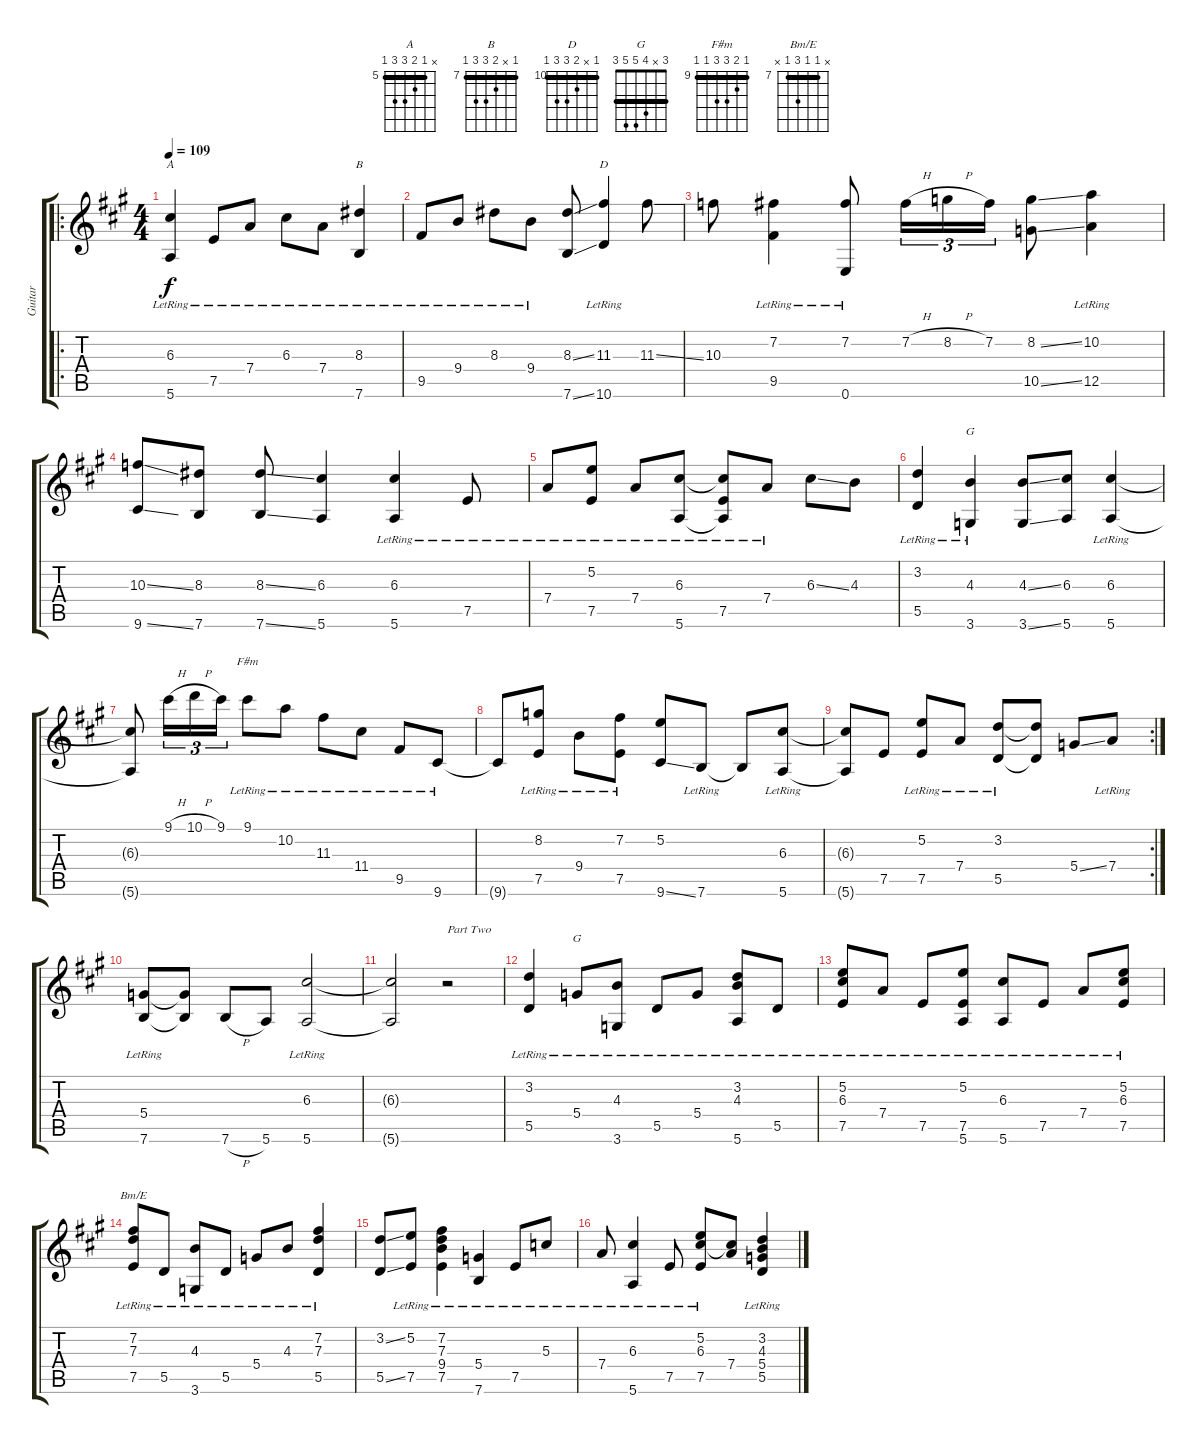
\track ("Guitar" "Guitar") {instrument acousticguitarnylon}
\staff {score tabs}
\tuning (E4 B3 G3 D3 A2 E2) {hide}
\chord ("A" x 5 6 7 7 5) {firstfret 5 barre 5}
\chord ("B" 7 x 8 9 9 7) {firstfret 7 barre 7}
\chord ("D" 10 x 11 12 12 10) {firstfret 10 barre 10}
\chord ("G" x 3 4 5 5 3) {firstfret 2 barre 3}
\chord ("F#m" 9 10 11 11 9 9) {firstfret 9 barre 9}
\chord ("G" 3 x 4 5 5 3) {barre 3}
\chord ("Bm/E" x 7 7 9 7 x) {firstfret 7 barre 7}
\ro
\ts (4 4)
\tempo 109
\clef g2
\ks a
(6.3 5.6{lr}).4{ch "A" dy f instrument acousticguitarnylon} 7.5{lr}.8 7.4{lr}.8 6.3{lr}.8 7.4{lr}.8 (8.3{lr} 7.6{lr}).4{ch "B"} |
9.5{lr}.8 9.4{lr}.8 8.3{lr}.8 9.4{lr}.8 (8.3{ss} 7.6{ss}).8 (11.3 10.6{lr}).4{ch "D"} 11.3{ss}.8 |
10.3.8 (7.2{lr} 9.5{lr}).4 (7.2 0.6{lr}).8 7.2{h}.16{tu (3 2)} 8.2{h}.16{tu (3 2)} 7.2.16{tu (3 2)} (8.2{ss} 10.5{ss}).8 (10.2{lr} 12.5{lr}).4 |
(10.3{ss} 9.6{ss}).8 (8.3 7.6).8 (8.3{ss} 7.6{ss}).8 (6.3 5.6).4 (6.3{lr} 5.6).4 7.5{lr}.8 |
7.4{lr}.8 (5.2{lr} 7.5).8 7.4{lr}.8 (6.3{lr} 5.6).8 (6.3{t} 7.5{lr} 5.6{t}).8 7.4{lr}.8 6.3{ss}.8 4.3.8 |
(3.2 5.5{lr}).4 (4.3 3.6{lr}).4{ch "G"} (4.3{ss} 3.6{ss}).8 (6.3 5.6).8 (6.3{lr} 5.6).4 |
(6.3{t} 5.6{t}).8 9.1{h}.16{tu (3 2)} 10.1{h}.16{tu (3 2)} 9.1.16{tu (3 2)} 9.1{lr}.8{ch "F#m"} 10.2{lr}.8 11.3{lr}.8 11.4{lr}.8 9.5{lr}.8 9.6{lr}.8 |
9.6{t}.8 (8.2 7.5{lr}).8 9.4{lr}.8 (7.2 7.5{lr}).8 (5.2 9.6{ss}).8 7.6{lr}.8 7.6{t}.8 (6.3 5.6{lr}).8 |
\rc 2
(6.3{t} 5.6{t}).8 7.5.8 (5.2 7.5{lr}).8 7.4{lr}.8 (3.2{lr} 5.5).8 (3.2{t} 5.5{t}).8 5.4{ss}.8 7.4{lr}.8 |
(5.4{lr} 7.6).8 (5.4{t} 7.6{t}).8 7.6{h}.8 5.6.8 (6.3 5.6{lr}).2 |
(6.3{t} 5.6{t}).2 r.2{txt "Part Two"} |
(3.2{lr} 5.5{lr}).4 5.4{lr}.8{ch "G"} (4.3{lr} 3.6{lr}).8 5.5{lr}.8 5.4{lr}.8 (3.2{lr} 4.3{lr} 5.6{lr}).8 5.5{lr}.8 |
(5.2{lr} 6.3{lr} 7.5{lr}).8 7.4{lr}.8 7.5{lr}.8 (5.2{lr} 7.5{lr} 5.6).8 (6.3{lr} 5.6{lr}).8 7.5{lr}.8 7.4{lr}.8 (5.2 6.3{lr} 7.5{lr}).8 |
(7.2{lr} 7.3{lr} 7.5).8{ch "Bm/E"} 5.5{lr}.8 (4.3{lr} 3.6{lr}).8 5.5{lr}.8 5.4{lr}.8 4.3{lr}.8 (7.2{lr} 7.3 5.5{lr}).4 |
(3.2{ss} 5.5{ss}).8 (5.2{lr} 7.5{lr}).8 (7.2{lr} 7.3{lr} 9.4{lr} 7.5{lr}).4 (5.4{lr} 7.6{lr}).4 7.5{lr}.8 5.3{lr}.8 |
7.4{lr}.8 (6.3{lr} 5.6{lr}).4 7.5{lr}.8 (5.2{lr} 6.3{lr} 7.5{lr}).8 (6.3{t} 7.4).8 (3.2{lr} 4.3{lr} 5.4{lr} 5.5{lr}).4
